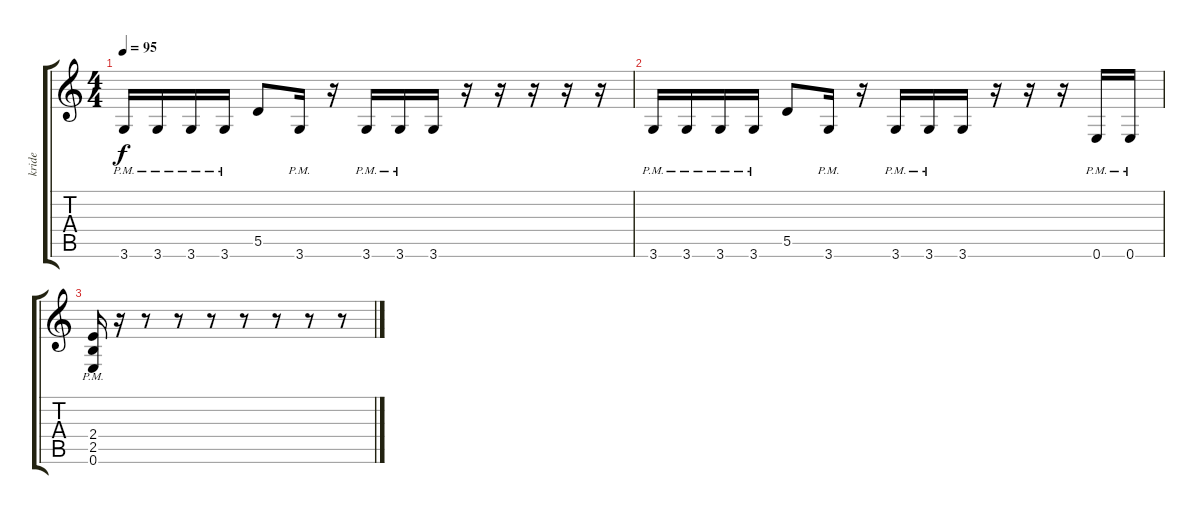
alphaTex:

\track ("kride" "kride") {instrument distortionguitar}
\staff {score tabs}
\tuning (E4 B3 G3 D3 A2 E2) {hide}
\ts (4 4)
\tempo 95
\clef g2
\ks c
3.6{pm}.16{dy f} 3.6{pm}.16 3.6{pm}.16 3.6{pm}.16 5.5.8 3.6{pm}.16 r.16 3.6{pm}.16 3.6{pm}.16 3.6.16 r.16 r.16 r.16 r.16 r.16 |
3.6{pm}.16 3.6{pm}.16 3.6{pm}.16 3.6{pm}.16 5.5.8 3.6{pm}.16 r.16 3.6{pm}.16 3.6{pm}.16 3.6.16 r.16 r.16 r.16 0.6{pm}.16 0.6{pm}.16 |
(2.4{pm} 2.5{pm} 0.6{pm}).16 r.16 r.8 r.8 r.8 r.8 r.8 r.8 r.8
